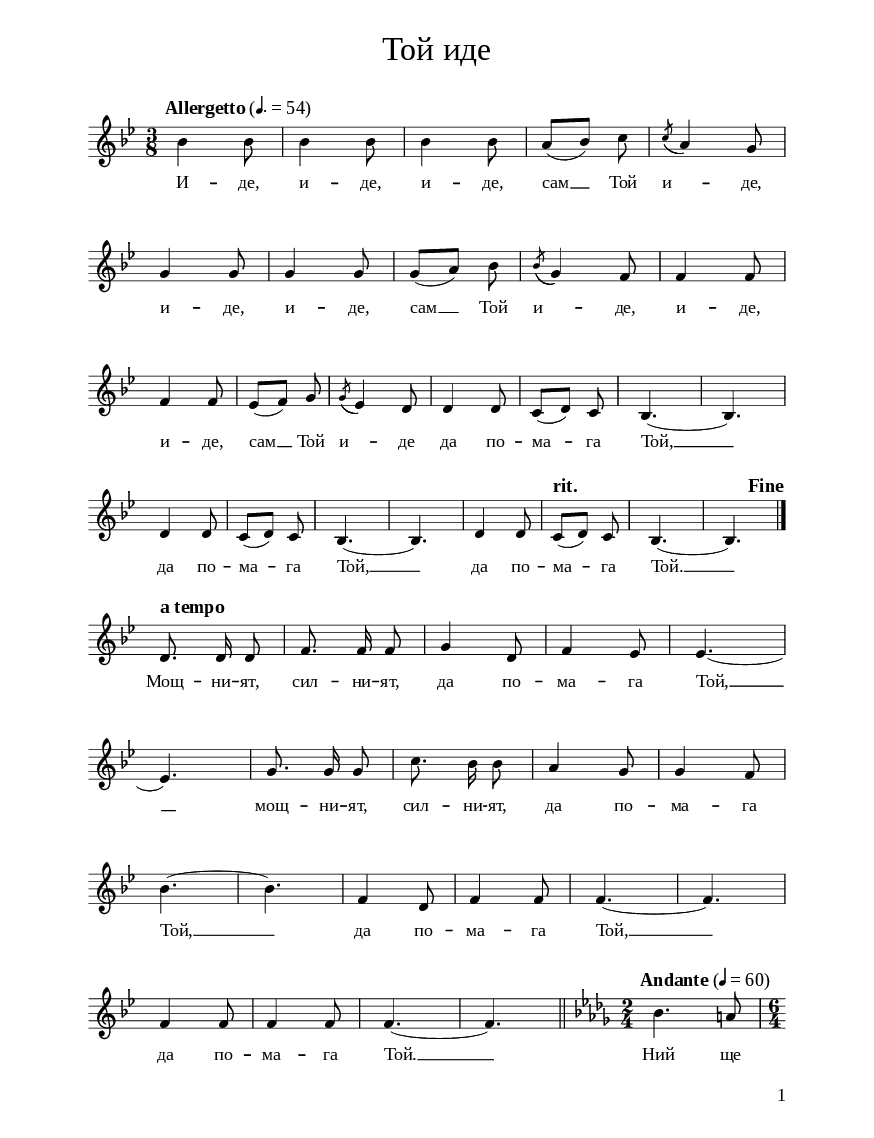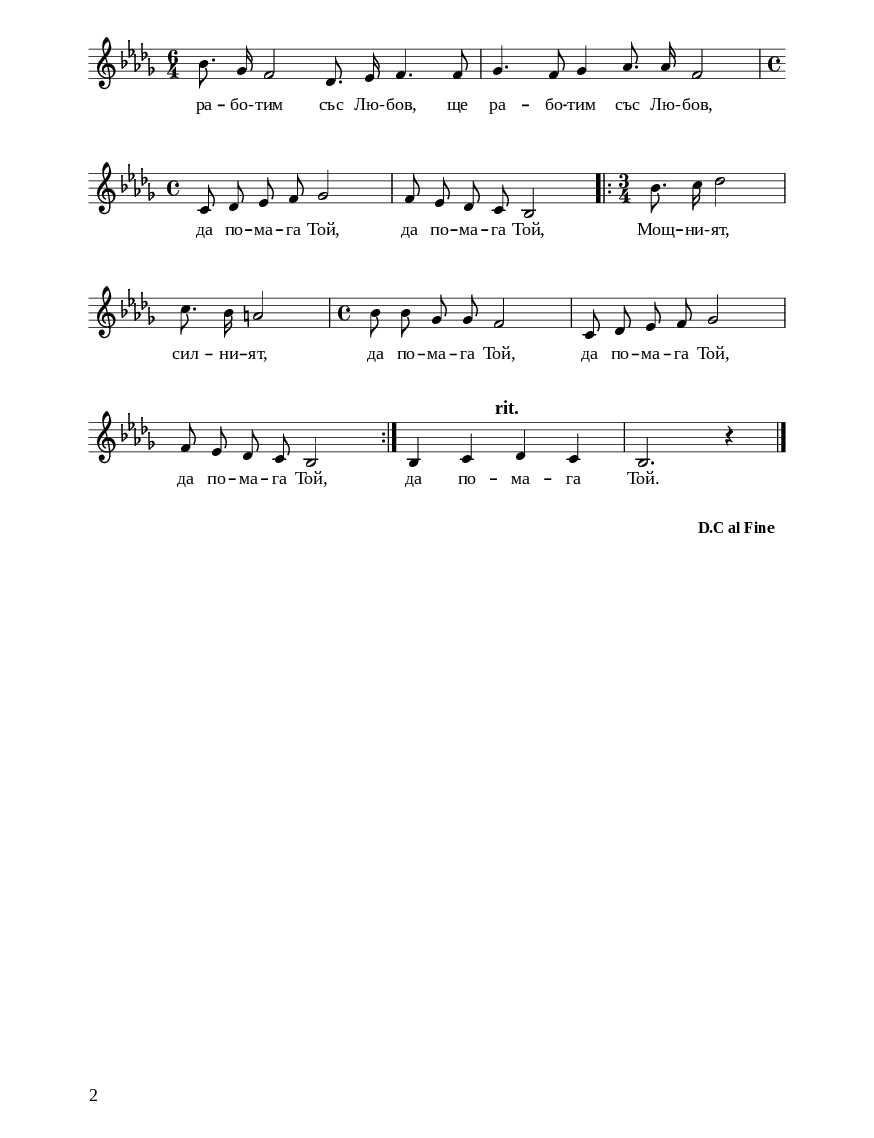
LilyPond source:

\version "2.24.2"

% include paper part and global functions
\include "include/globals.ily"

\bookpart {
  \label #'ref114
  \tocItem \markup "Той иде – Toj ide"
  \include "include/bookpart-paper.ily"
  \score {
    \include "include/score-layout.ily"


    \new Voice \absolute {
      \clef treble
      \key bes \major
      \time 3/8
      \tempoFunc "Allergetto" 4. "54"
      \autoBeamOff

      bes'4 bes'8 | bes'4 bes'8 |  bes'4 bes'8 |  a'8 ([ bes'8] )  c''8 \noBeam | \acciaccatura { c''8 ( } a'4 ) g'8 | \break

      g'4 g'8 | g'4 g'8 | g'8 ([ a'8] ) bes'8 \noBeam|  \acciaccatura { bes'8 ( } g'4 ) f'8 | f'4 f'8 | \break


      f'4 f'8 | es'8 ( [f'8 ]) g'8 \noBeam | \acciaccatura { g'8 ( } es'4 ) d'8 |  d'4 d'8 | c'8 ([ d'8 ]) c'8 \noBeam | bes4. ~ | bes4. \break


      | d'4 d'8 | c'8 ( [d'8] ) c'8 \noBeam | bes4. ~ | bes4. |  d'4 d'8 | \tempo "rit." c'8 [( d'8 )] \noBeam c'8 | bes4. ~ |
      \tempo "     Fine" bes4. \bar "|." \break

       \tempo "a tempo" d'8. \noBeam d'16 \noBeam d'8 |  f'8.\noBeam f'16 \noBeam f'8 | g'4 d'8 | f'4 es'8 |  es'4. ~ | \break

      es'4. | g'8.\noBeam g'16 \noBeam g'8 | c''8. \noBeam bes'16 \noBeam  bes'8 | a'4 g'8 | g'4 f'8 | \break

      bes'4. ~ | bes'4. | f'4 d'8 | f'4 f'8 | f'4. ~ | f'4. |  \break

      f'4 f'8 |f'4  f'8 | f'4. ~ |  f'4. \bar "||" \key bes \minor \time 2/4 |

      \tempoFunc "Andante" 4 "60"
      
      bes'4. a'8 | \break

      \time 6/4 \autoBeamOff bes'8. ges'16 f'2 des'8. es'16 f'4. f'8 |  ges'4. f'8 ges'4 as'8. as'16 f'2 |  \break

      \time 4/4  c'8 des'8 es'8 f'8 ges'2 | f'8 es'8 des'8 c'8 bes2 | \time 3/4  \bar ".|:"
        bes'8. c''16 des''2 | \break

        c''8. bes'16 a'2 | \time 4/4  bes'8 bes'8 ges'8 ges'8 f'2 | c'8 des'8 es'8 f'8 ges'2 | \break

        f'8 es'8 des'8 c'8 bes2
      \bar ":|." bes4 \tempo "       rit." c'4 des'4 c'4 | bes2. r4
      \bar "|."
    }

    \addlyrics {
      И  --  де,   и
      --  де,   и  --  де,   сам __   Той   и -- де,   и  --  де,   и  --  де,
      сам __   Той   и -- де,   и  --  де,   и  --  де,   сам __   Той  и -- де   да
      по  --  ма  --  га   Той, __   да   по  --  ма  --  га   Той, __   да
      по  --  ма  --  га   Той. __    Мощ  --  ни  --  ят,   сил  --  ни  --
      ят,   да   по  --  ма  --  га   Той, __  мощ  --  ни  --  ят,
      сил  --  ни  --  ят,   да   по  --  ма  --  га   Той, __    да   по  --
      ма  --  га   Той, __    да   по  --  ма  --  га   Той. __   Ний   ще   ра
      --  "бо-"  --  тим   със   "Лю-"  --  бов,   ще   ра  --  бо  --  тим
      със   "Лю-"  --  бов,   да   по  --  ма  --  га   Той,   да   по  --
      ма  --  га    Той,   Мощ  --  "ни-"  --  ят,   сил  --  ни  --
      ят,   да   по  --  ма  --  га   Той,   да   по  --  ма  --  га
      Той,   да   по  --  ма  --  га   Той,   да   по  --  ма  --  га
      Той.
    }

      \header {
      title = \titleFunc "Той иде" "Toj ide"
    }

    \midi{}
  } % score


\markup \dc-one "D.C al Fine"

  

  % include foreign translation(s) of the song

  
  

} % bookpart
